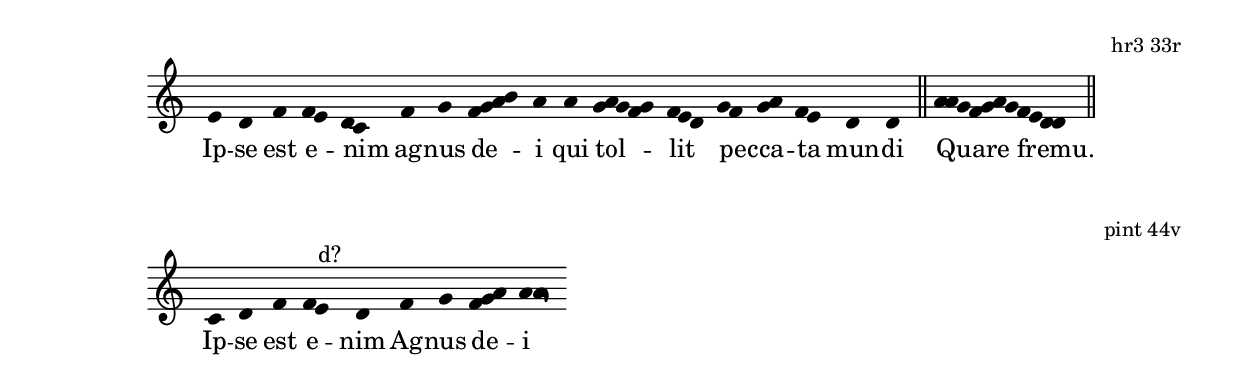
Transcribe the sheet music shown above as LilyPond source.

\version "2.19.32"

\include "../lib/synopsis.ily"

\score {
  \transpose c c' {
    \plainchant
    e d \bar "" f \bar "" \melisma { f e } \melisma { d c } \bar "" f g \bar "" \melisma { f g a b } a \bar ""
    a \bar "" \melisma { g a g f g } \melisma { f e d } \bar "" \melisma { g f } \melisma { g a } \melisma { f e } \bar "" d d \bar "||"

    \melisma { a a g f g a g f e d d } \bar "||"
  }
  \addlyrics {
    Ip -- se est e -- nim ag -- nus de -- i
    qui tol -- lit pec -- ca -- ta mun -- di

    Quare_fremu.
  }
  \header {
    fontes = "hr3 33r"
  }
}

\score {
  \transpose c c' {
    \plainchant
    c d f \melisma { f e^"d?" } d f g \melisma { f g a } \melisma { a \strophicus a }
  }
  \addlyrics {
    Ip -- se est e -- nim Ag -- nus de -- i
  }
  \header {
    fontes = "pint 44v"
  }
}
